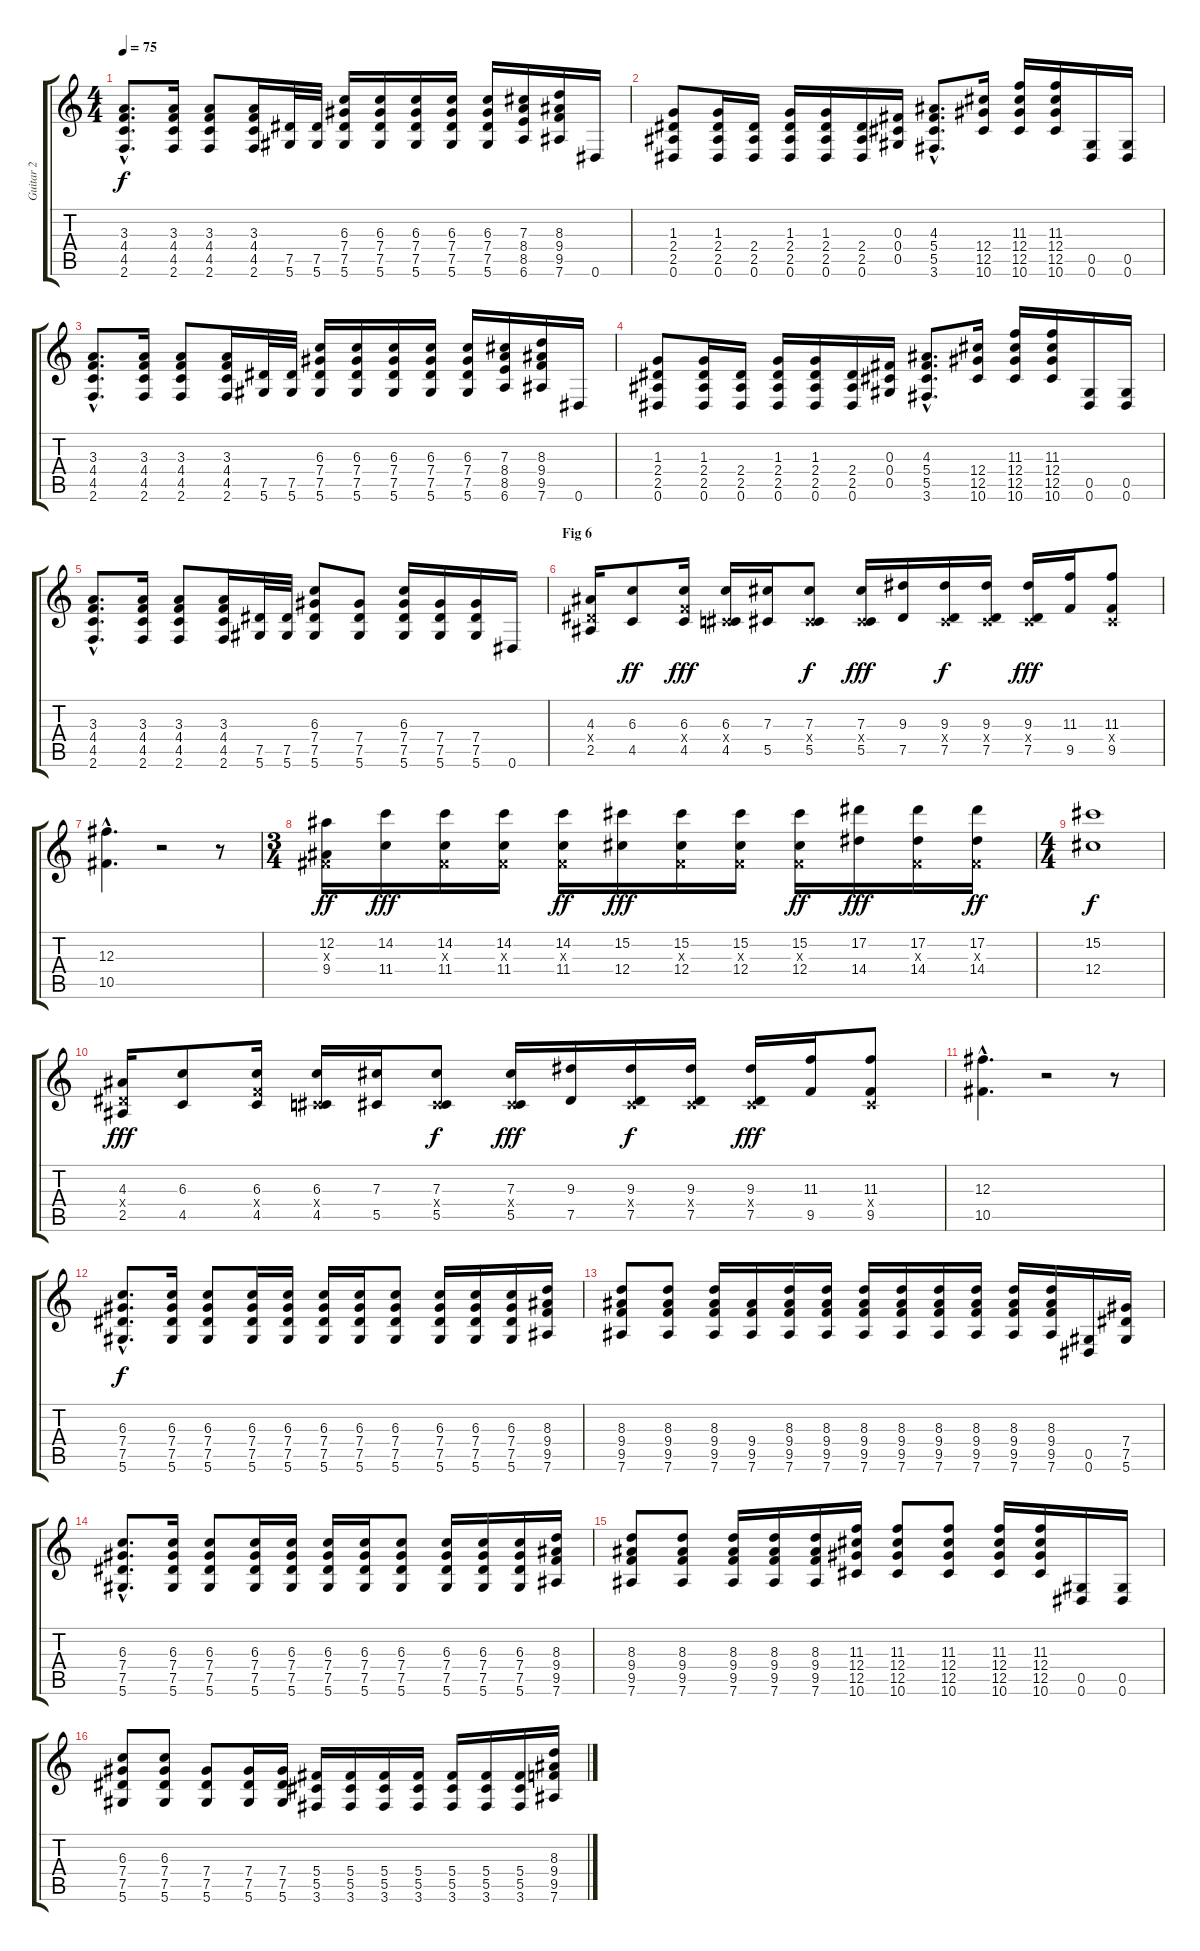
\track ("Guitar 2" "Guitar 2") {instrument distortionguitar}
\staff {score tabs}
\tuning (Eb4 Bb3 Gb3 Db3 Ab2 Eb2) {hide}
\ts (4 4)
\tempo 75
\clef g2
\ks c
(3.3{hac} 4.4{hac} 4.5{hac} 2.6{hac}).8{d dy f} (3.3 4.4 4.5 2.6).16 (3.3 4.4 4.5 2.6).8 (3.3 4.4 4.5 2.6).16 (7.5 5.6).32 (7.5 5.6).32 (6.3 7.4 7.5 5.6).16 (6.3 7.4 7.5 5.6).16 (6.3 7.4 7.5 5.6).16 (6.3 7.4 7.5 5.6).16 (6.3 7.4 7.5 5.6).16 (7.3 8.4 8.5 6.6).16 (8.3 9.4 9.5 7.6).16 0.6.16 |
(1.3 2.4 2.5 0.6).8 (1.3 2.4 2.5 0.6).16 (2.4 2.5 0.6).16 (1.3 2.4 2.5 0.6).16 (1.3 2.4 2.5 0.6).16 (2.4 2.5 0.6).16 (0.3 0.4 0.5).16 (4.3{hac} 5.4{hac} 5.5{hac} 3.6{hac}).8{d} (12.4 12.5 10.6).16 (11.3 12.4 12.5 10.6).16 (11.3 12.4 12.5 10.6).16 (0.5 0.6).16 (0.5 0.6).16 |
(3.3{hac} 4.4{hac} 4.5{hac} 2.6{hac}).8{d} (3.3 4.4 4.5 2.6).16 (3.3 4.4 4.5 2.6).8 (3.3 4.4 4.5 2.6).16 (7.5 5.6).32 (7.5 5.6).32 (6.3 7.4 7.5 5.6).16 (6.3 7.4 7.5 5.6).16 (6.3 7.4 7.5 5.6).16 (6.3 7.4 7.5 5.6).16 (6.3 7.4 7.5 5.6).16 (7.3 8.4 8.5 6.6).16 (8.3 9.4 9.5 7.6).16 0.6.16 |
(1.3 2.4 2.5 0.6).8 (1.3 2.4 2.5 0.6).16 (2.4 2.5 0.6).16 (1.3 2.4 2.5 0.6).16 (1.3 2.4 2.5 0.6).16 (2.4 2.5 0.6).16 (0.3 0.4 0.5).16 (4.3{hac} 5.4{hac} 5.5{hac} 3.6{hac}).8{d} (12.4 12.5 10.6).16 (11.3 12.4 12.5 10.6).16 (11.3 12.4 12.5 10.6).16 (0.5 0.6).16 (0.5 0.6).16 |
(3.3{hac} 4.4{hac} 4.5{hac} 2.6{hac}).8{d} (3.3 4.4 4.5 2.6).16 (3.3 4.4 4.5 2.6).8 (3.3 4.4 4.5 2.6).16 (7.5 5.6).32 (7.5 5.6).32 (6.3 7.4 7.5 5.6).8 (7.4 7.5 5.6).8 (6.3 7.4 7.5 5.6).16 (7.4 7.5 5.6).16 (7.4 7.5 5.6).16 0.6.16 |
\section ("" "Fig 6")
(4.3 2.4{x} 2.5).16 (6.3 4.5).8{dy ff} (6.3 4.4{x} 4.5).16{dy fff} (6.3 0.4{x} 4.5).16 (7.3 5.5).16 (7.3 0.4{x} 5.5).8{dy f} (7.3 0.4{x} 5.5).16{dy fff} (9.3 7.5).16 (9.3 0.4{x} 7.5).16{dy f} (9.3 0.4{x} 7.5).16 (9.3 0.4{x} 7.5).16{dy fff} (11.3 9.5).16 (11.3 0.4{x} 9.5).8 |
(12.3{hac} 10.5{hac}).4{d} r.2 r.8 |
\ts (3 4)
(12.2 0.3{x} 9.4).16{dy ff} (14.2 11.4).16{dy fff} (14.2 0.3{x} 11.4).16 (14.2 0.3{x} 11.4).16 (14.2 0.3{x} 11.4).16{dy ff} (15.2 12.4).16{dy fff} (15.2 0.3{x} 12.4).16 (15.2 0.3{x} 12.4).16 (15.2 0.3{x} 12.4).16{dy ff} (17.2 14.4).16{dy fff} (17.2 0.3{x} 14.4).16 (17.2 0.3{x} 14.4).16{dy ff} |
\ts (4 4)
(15.2 12.4).1{dy f} |
(4.3 2.4{x} 2.5).16{dy fff} (6.3 4.5).8 (6.3 4.4{x} 4.5).16 (6.3 0.4{x} 4.5).16 (7.3 5.5).16 (7.3 0.4{x} 5.5).8{dy f} (7.3 0.4{x} 5.5).16{dy fff} (9.3 7.5).16 (9.3 0.4{x} 7.5).16{dy f} (9.3 0.4{x} 7.5).16 (9.3 0.4{x} 7.5).16{dy fff} (11.3 9.5).16 (11.3 0.4{x} 9.5).8 |
(12.3{hac} 10.5{hac}).4{d} r.2 r.8 |
(6.3{hac} 7.4{hac} 7.5{hac} 5.6{hac}).8{d dy f} (6.3 7.4 7.5 5.6).16 (6.3 7.4 7.5 5.6).8 (6.3 7.4 7.5 5.6).16 (6.3 7.4 7.5 5.6).16 (6.3 7.4 7.5 5.6).16 (6.3 7.4 7.5 5.6).16 (6.3 7.4 7.5 5.6).8 (6.3 7.4 7.5 5.6).16 (6.3 7.4 7.5 5.6).16 (6.3 7.4 7.5 5.6).16 (8.3 9.4 9.5 7.6).16 |
(8.3 9.4 9.5 7.6).8 (8.3 9.4 9.5 7.6).8 (8.3 9.4 9.5 7.6).16 (9.4 9.5 7.6).16 (8.3 9.4 9.5 7.6).16 (8.3 9.4 9.5 7.6).16 (8.3 9.4 9.5 7.6).16 (8.3 9.4 9.5 7.6).16 (8.3 9.4 9.5 7.6).16 (8.3 9.4 9.5 7.6).16 (8.3 9.4 9.5 7.6).16 (8.3 9.4 9.5 7.6).16 (0.5 0.6).16 (7.4 7.5 5.6).16 |
(6.3{hac} 7.4{hac} 7.5{hac} 5.6{hac}).8{d} (6.3 7.4 7.5 5.6).16 (6.3 7.4 7.5 5.6).8 (6.3 7.4 7.5 5.6).16 (6.3 7.4 7.5 5.6).16 (6.3 7.4 7.5 5.6).16 (6.3 7.4 7.5 5.6).16 (6.3 7.4 7.5 5.6).8 (6.3 7.4 7.5 5.6).16 (6.3 7.4 7.5 5.6).16 (6.3 7.4 7.5 5.6).16 (8.3 9.4 9.5 7.6).16 |
(8.3 9.4 9.5 7.6).8 (8.3 9.4 9.5 7.6).8 (8.3 9.4 9.5 7.6).16 (8.3 9.4 9.5 7.6).16 (8.3 9.4 9.5 7.6).16 (11.3 12.4 12.5 10.6).16 (11.3 12.4 12.5 10.6).8 (11.3 12.4 12.5 10.6).8 (11.3 12.4 12.5 10.6).16 (11.3 12.4 12.5 10.6).16 (0.5 0.6).16 (0.5 0.6).16 |
(6.3 7.4 7.5 5.6).8 (6.3 7.4 7.5 5.6).8 (7.4 7.5 5.6).8 (7.4 7.5 5.6).16 (7.4 7.5 5.6).16 (5.4 5.5 3.6).16 (5.4 5.5 3.6).16 (5.4 5.5 3.6).16 (5.4 5.5 3.6).16 (5.4 5.5 3.6).16 (5.4 5.5 3.6).16 (5.4 5.5 3.6).16 (8.3 9.4 9.5 7.6).16
